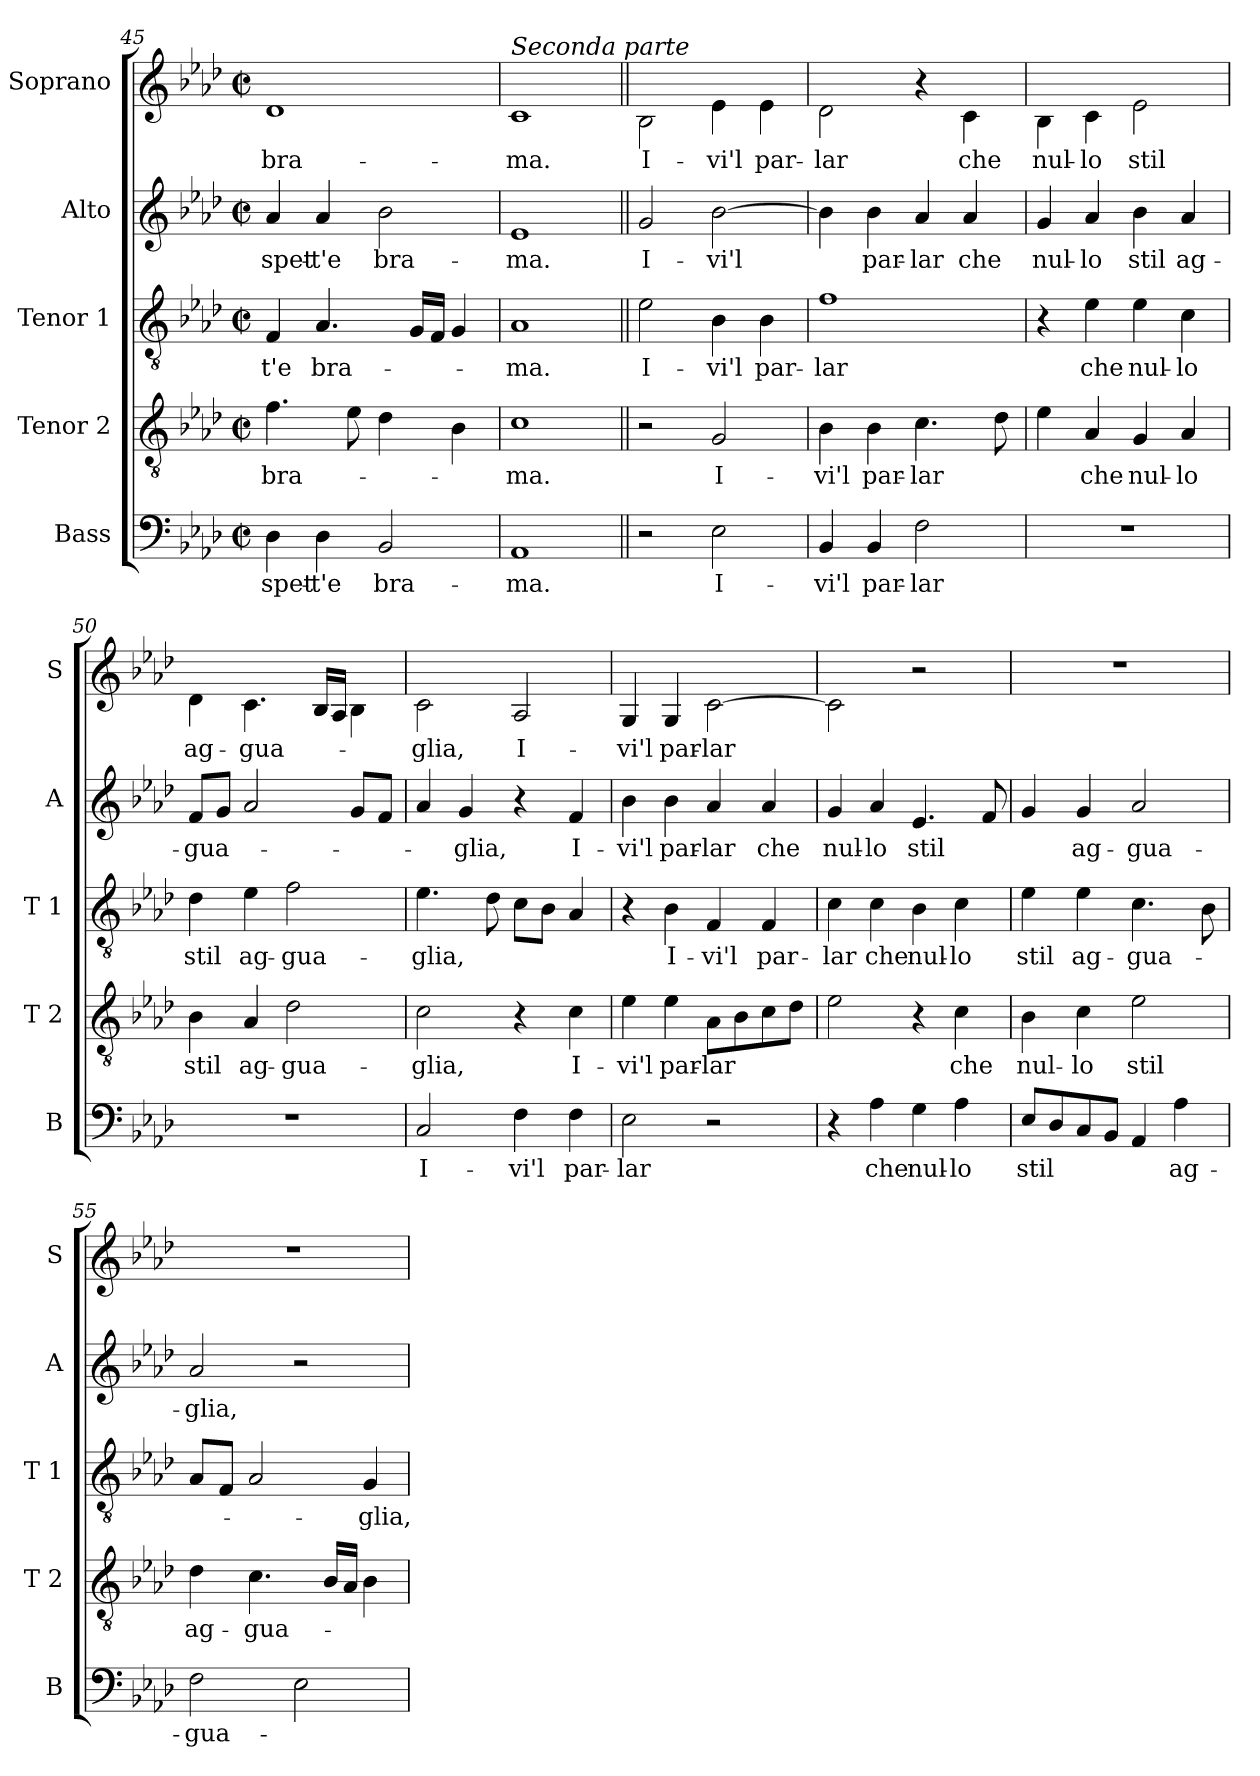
**kern	**text	**kern	**text	**kern	**text	**kern	**text	**kern	**text
*part5	*part5	*part4	*part4	*part3	*part3	*part2	*part2	*part1	*part1
*staff5	*staff5	*staff4	*staff4	*staff3	*staff3	*staff2	*staff2	*staff1	*staff1
*I"Bass	*	*I"Tenor 2	*	*I"Tenor 1	*	*I"Alto	*	*I"Soprano	*
*I'B	*	*I'T 2	*	*I'T 1	*	*I'A	*	*I'S	*
*clefF4	*	*clefGv2	*	*clefGv2	*	*clefG2	*	*clefG2	*
*	*	*	*	*	*	*	*	*ITrd-7c-12	*
*k[b-e-a-d-]	*	*k[b-e-a-d-]	*	*k[b-e-a-d-]	*	*k[b-e-a-d-]	*	*k[b-e-a-d-]	*
*A-:	*	*A-:	*	*A-:	*	*A-:	*	*A-:	*
*M2/2	*	*M2/2	*	*M2/2	*	*M2/2	*	*M2/2	*
*met(c|)	*	*met(c|)	*	*met(c|)	*	*met(c|)	*	*met(c|)	*
=45	=45	=45	=45	=45	=45	=45	=45	=45	=45
!	!LO:LY:b	!	!LO:LY:b	!	!LO:LY:b	!	!LO:LY:b	!	!LO:LY:b
4D-\	-spet-	4.f\	bra-	4F/	-t'e	4a-/	-spet-	1dd-	bra-
!	!LO:LY:b	!	!	!	!LO:LY:b	!	!LO:LY:b	!	!
4D-\	-t'e	.	.	4.A-/	bra-	4a-/	-t'e	.	.
.	.	8e-\	.	.	.	.	.	.	.
!	!LO:LY:b	!	!	!	!	!	!LO:LY:b	!	!
2BB-/	bra-	4d-\	.	.	.	2b-\	bra-	.	.
.	.	.	.	16G/LL	.	.	.	.	.
.	.	.	.	16F/JJ	.	.	.	.	.
.	.	4B-\	.	4G/	.	.	.	.	.
=46	=46	=46	=46	=46	=46	=46	=46	=46	=46
!	!	!	!	!	!	!	!	!LO:TX:a:i:t=Seconda parte	!
!	!LO:LY:b	!	!LO:LY:b	!	!LO:LY:b	!	!LO:LY:b	!	!LO:LY:b
1AA-	-ma.	1c	-ma.	1A-	-ma.	1e-	-ma.	1cc	-ma.
=47||	=47||	=47||	=47||	=47||	=47||	=47||	=47||	=47||	=47||
!	!	!	!	!	!LO:LY:b	!	!LO:LY:b	!	!LO:LY:b
2r	.	2r	.	2e-\	I-	2g/	I-	2b-\	I-
!	!LO:LY:b	!	!LO:LY:b	!	!LO:LY:b	!	!LO:LY:b	!	!LO:LY:b
2E-\	I-	2G/	I-	4B-\	-vi'l	[2b-\	-vi'l	4ee-\	-vi'l
!	!	!	!	!	!LO:LY:b	!	!	!	!LO:LY:b
.	.	.	.	4B-\	par-	.	.	4ee-\	par-
=48	=48	=48	=48	=48	=48	=48	=48	=48	=48
!	!LO:LY:b	!	!LO:LY:b	!	!LO:LY:b	!	!	!	!LO:LY:b
4BB-/	-vi'l	4B-\	-vi'l	1f	-lar	4b-\]	.	2dd-\	-lar
!	!LO:LY:b	!	!LO:LY:b	!	!	!	!LO:LY:b	!	!
4BB-/	par-	4B-\	par-	.	.	4b-\	par-	.	.
!	!LO:LY:b	!	!LO:LY:b	!	!	!	!LO:LY:b	!	!
2F\	-lar	4.c\	-lar	.	.	4a-/	-lar	4r	.
!	!	!	!	!	!	!	!LO:LY:b	!	!LO:LY:b
.	.	.	.	.	.	4a-/	che	4cc\	che
.	.	8d-\	.	.	.	.	.	.	.
=49	=49	=49	=49	=49	=49	=49	=49	=49	=49
!	!	!	!	!	!	!	!LO:LY:b	!	!LO:LY:b
1r	.	4e-\	.	4r	.	4g/	nul-	4b-\	nul-
!	!	!	!LO:LY:b	!	!LO:LY:b	!	!LO:LY:b	!	!LO:LY:b
.	.	4A-/	che	4e-\	che	4a-/	-lo	4cc\	-lo
!	!	!	!LO:LY:b	!	!LO:LY:b	!	!LO:LY:b	!	!LO:LY:b
.	.	4G/	nul-	4e-\	nul-	4b-\	stil	2ee-\	stil
!	!	!	!LO:LY:b	!	!LO:LY:b	!	!LO:LY:b	!	!
.	.	4A-/	-lo	4c\	-lo	4a-/	ag-	.	.
!!LO:PB:g=z
=50	=50	=50	=50	=50	=50	=50	=50	=50	=50
!	!	!	!LO:LY:b	!	!LO:LY:b	!	!LO:LY:b	!	!LO:LY:b
1r	.	4B-\	stil	4d-\	stil	8f/L	-gua-	4dd-\	ag-
.	.	.	.	.	.	8g/J	.	.	.
!	!	!	!LO:LY:b	!	!LO:LY:b	!	!	!	!LO:LY:b
.	.	4A-/	ag-	4e-\	ag-	2a-/	.	4.cc\	-gua-
!	!	!	!LO:LY:b	!	!LO:LY:b	!	!	!	!
.	.	2d-\	-gua-	2f\	-gua-	.	.	.	.
.	.	.	.	.	.	.	.	16b-/LL	.
.	.	.	.	.	.	.	.	16a-/JJ	.
.	.	.	.	.	.	8g/L	.	4b-\	.
.	.	.	.	.	.	8f/J	.	.	.
=51	=51	=51	=51	=51	=51	=51	=51	=51	=51
!	!LO:LY:b	!	!LO:LY:b	!	!LO:LY:b	!	!	!	!LO:LY:b
2C/	I-	2c\	-glia,	4.e-\	-glia,	4a-/	.	2cc\	-glia,
!	!	!	!	!	!	!	!LO:LY:b	!	!
.	.	.	.	.	.	4g/	-glia,	.	.
.	.	.	.	8d-\	.	.	.	.	.
!	!LO:LY:b	!	!	!	!	!	!	!	!LO:LY:b
4F\	-vi'l	4r	.	8c\L	.	4r	.	2a-/	I-
.	.	.	.	8B-\J	.	.	.	.	.
!	!LO:LY:b	!	!LO:LY:b	!	!	!	!LO:LY:b	!	!
4F\	par-	4c\	I-	4A-/	.	4f/	I-	.	.
=52	=52	=52	=52	=52	=52	=52	=52	=52	=52
!	!LO:LY:b	!	!LO:LY:b	!	!	!	!LO:LY:b	!	!LO:LY:b
2E-\	-lar	4e-\	-vi'l	4r	.	4b-\	-vi'l	4g/	-vi'l
!	!	!	!LO:LY:b	!	!LO:LY:b	!	!LO:LY:b	!	!LO:LY:b
.	.	4e-\	par-	4B-\	I-	4b-\	par-	4g/	par-
!	!	!	!LO:LY:b	!	!LO:LY:b	!	!LO:LY:b	!	!LO:LY:b
2r	.	8A-\L	-lar	4F/	-vi'l	4a-/	-lar	[2cc\	-lar
.	.	8B-\	.	.	.	.	.	.	.
!	!	!	!	!	!LO:LY:b	!	!LO:LY:b	!	!
.	.	8c\	.	4F/	par-	4a-/	che	.	.
.	.	8d-\J	.	.	.	.	.	.	.
=53	=53	=53	=53	=53	=53	=53	=53	=53	=53
!	!	!	!	!	!LO:LY:b	!	!LO:LY:b	!	!
4r	.	2e-\	.	4c\	-lar	4g/	nul-	2cc\]	.
!	!LO:LY:b	!	!	!	!LO:LY:b	!	!LO:LY:b	!	!
4A-\	che	.	.	4c\	che	4a-/	-lo	.	.
!	!LO:LY:b	!	!	!	!LO:LY:b	!	!LO:LY:b	!	!
4G\	nul-	4r	.	4B-\	nul-	4.e-/	stil	2r	.
!	!LO:LY:b	!	!LO:LY:b	!	!LO:LY:b	!	!	!	!
4A-\	-lo	4c\	che	4c\	-lo	.	.	.	.
.	.	.	.	.	.	8f/	.	.	.
=54	=54	=54	=54	=54	=54	=54	=54	=54	=54
!	!LO:LY:b	!	!LO:LY:b	!	!LO:LY:b	!	!	!	!
8E-/L	stil	4B-\	nul-	4e-\	stil	4g/	.	1r	.
8D-/	.	.	.	.	.	.	.	.	.
!	!	!	!LO:LY:b	!	!LO:LY:b	!	!LO:LY:b	!	!
8C/	.	4c\	-lo	4e-\	ag-	4g/	ag-	.	.
8BB-/J	.	.	.	.	.	.	.	.	.
!	!	!	!LO:LY:b	!	!LO:LY:b	!	!LO:LY:b	!	!
4AA-/	.	2e-\	stil	4.c\	-gua-	2a-/	-gua-	.	.
!	!LO:LY:b	!	!	!	!	!	!	!	!
4A-\	ag-	.	.	.	.	.	.	.	.
.	.	.	.	8B-\	.	.	.	.	.
=55	=55	=55	=55	=55	=55	=55	=55	=55	=55
!	!LO:LY:b	!	!LO:LY:b	!	!	!	!LO:LY:b	!	!
2F\	-gua-	4d-\	ag-	8A-/L	.	2a-/	-glia,	1r	.
.	.	.	.	8F/J	.	.	.	.	.
!	!	!	!LO:LY:b	!	!	!	!	!	!
.	.	4.c\	-gua-	2A-/	.	.	.	.	.
2E-\	.	.	.	.	.	2r	.	.	.
.	.	16B-/LL	.	.	.	.	.	.	.
.	.	16A-/JJ	.	.	.	.	.	.	.
!	!	!	!	!	!LO:LY:b	!	!	!	!
.	.	4B-\	.	4G/	-glia,	.	.	.	.
=	=	=	=	=	=	=	=	=	=
*-	*-	*-	*-	*-	*-	*-	*-	*-	*-
